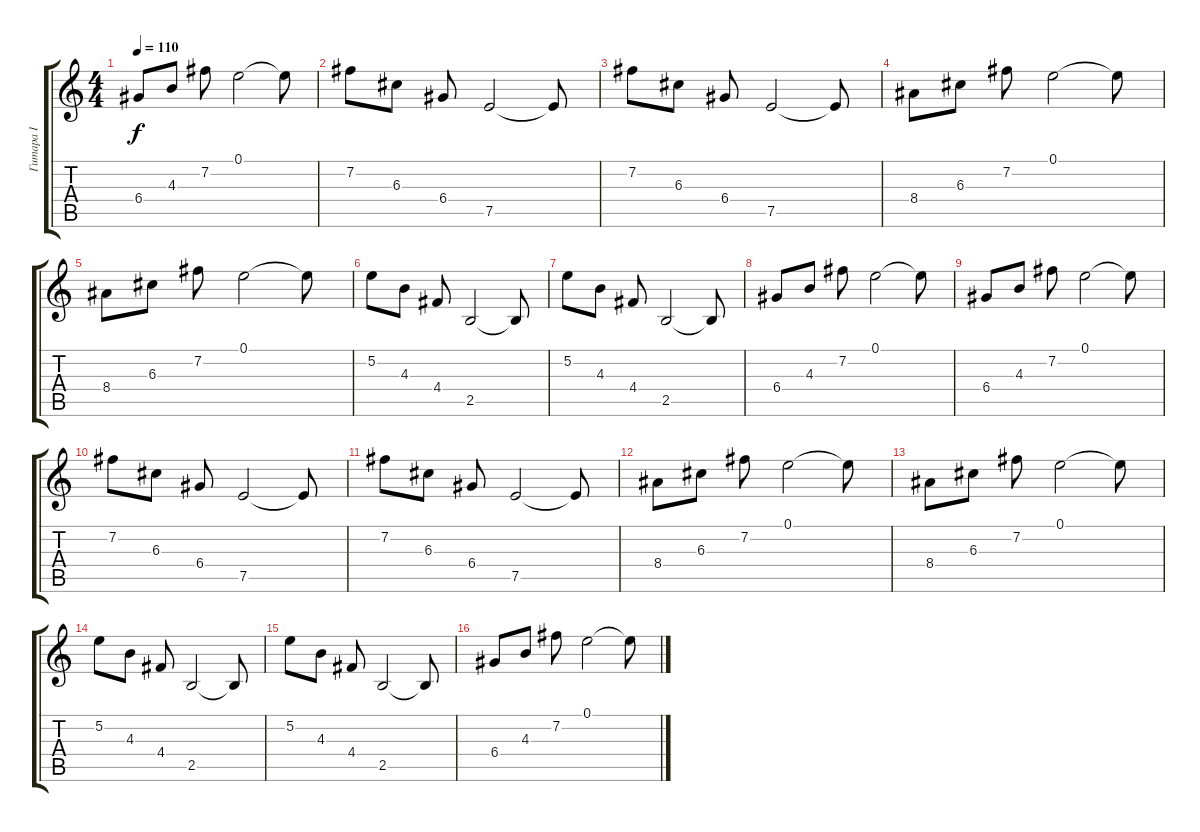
\track ("Гитара I" "Гитара I") {instrument electricguitarclean}
\staff {score tabs}
\tuning (E4 B3 G3 D3 A2 E2) {hide}
\ts (4 4)
\tempo 110
\clef g2
\ks c
6.4.8{dy f} 4.3.8 7.2.8 0.1.2 0.1{t}.8 |
7.2.8 6.3.8 6.4.8 7.5.2 7.5{t}.8 |
7.2.8 6.3.8 6.4.8 7.5.2 7.5{t}.8 |
8.4.8 6.3.8 7.2.8 0.1.2 0.1{t}.8 |
8.4.8 6.3.8 7.2.8 0.1.2 0.1{t}.8 |
5.2.8 4.3.8 4.4.8 2.5.2 2.5{t}.8 |
5.2.8 4.3.8 4.4.8 2.5.2 2.5{t}.8 |
6.4.8 4.3.8 7.2.8 0.1.2 0.1{t}.8 |
6.4.8 4.3.8 7.2.8 0.1.2 0.1{t}.8 |
7.2.8 6.3.8 6.4.8 7.5.2 7.5{t}.8 |
7.2.8 6.3.8 6.4.8 7.5.2 7.5{t}.8 |
8.4.8 6.3.8 7.2.8 0.1.2 0.1{t}.8 |
8.4.8 6.3.8 7.2.8 0.1.2 0.1{t}.8 |
5.2.8 4.3.8 4.4.8 2.5.2 2.5{t}.8 |
5.2.8 4.3.8 4.4.8 2.5.2 2.5{t}.8 |
6.4.8 4.3.8 7.2.8 0.1.2 0.1{t}.8
